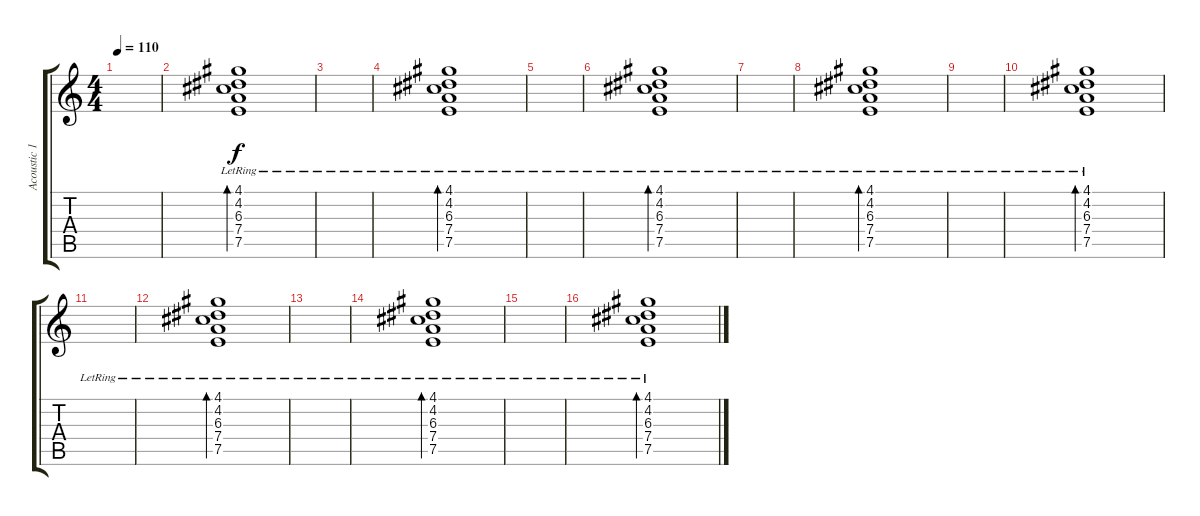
\track ("Acoustic 1" "Acoustic 1") {instrument acousticguitarsteel}
\staff {score tabs}
\tuning (E4 B3 G3 D3 A2 E2) {hide}
\ts (4 4)
\tempo 110
\clef g2
\ks c
|
(4.1 4.2 6.3 7.4{lr} 7.5).1{bd 240} |
|
(4.1 4.2 6.3 7.4{lr} 7.5).1{bd 240} |
|
(4.1 4.2 6.3 7.4{lr} 7.5).1{bd 240} |
|
(4.1 4.2 6.3 7.4{lr} 7.5).1{bd 240} |
|
(4.1 4.2 6.3 7.4{lr} 7.5).1{bd 240} |
|
(4.1 4.2 6.3 7.4{lr} 7.5).1{bd 240} |
|
(4.1 4.2 6.3 7.4{lr} 7.5).1{bd 240} |
|
(4.1 4.2 6.3 7.4{lr} 7.5).1{bd 240}
